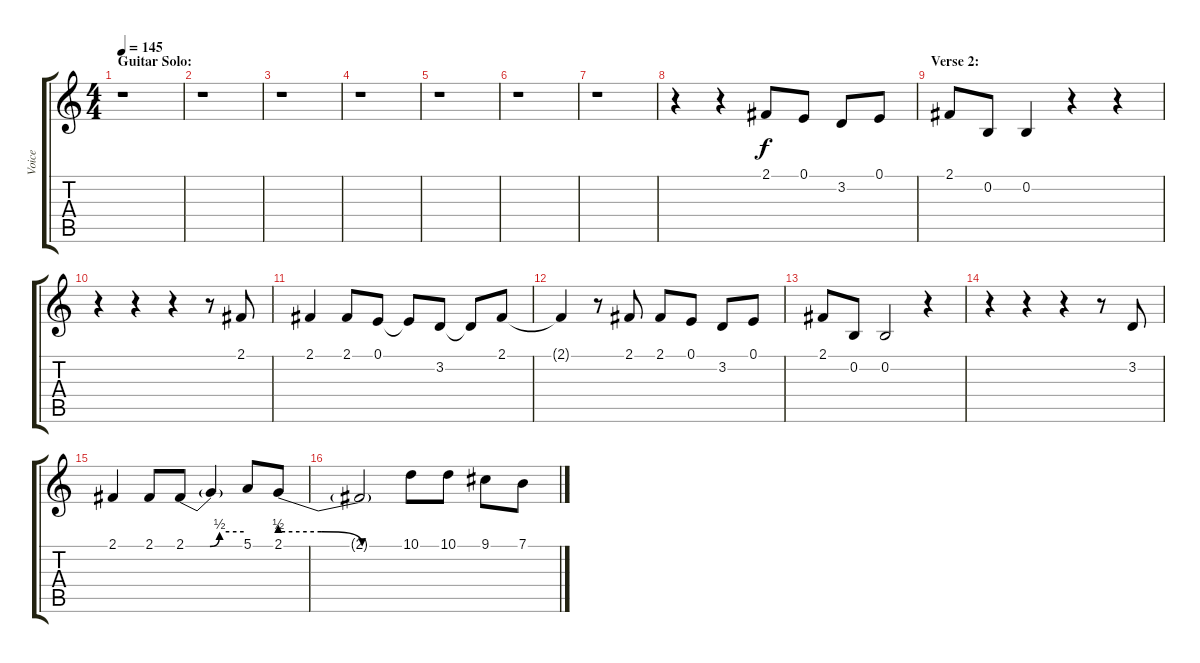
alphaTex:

\track ("Voice" "Voice") {instrument oboe}
\staff {score tabs}
\tuning (E4 B3 G3 D3 A2 E2) {hide}
\ts (4 4)
\section ("" "Guitar Solo:")
\tempo 145
\clef g2
\ks c
r.1{dy f} |
r.1 |
r.1 |
r.1 |
r.1 |
r.1 |
r.1 |
r.4 r.4 2.1.8 0.1.8 3.2.8 0.1.8 |
\section ("" "Verse 2:")
2.1.8 0.2.8 0.2.4 r.4 r.4 |
r.4 r.4 r.4 r.8 2.1.8 |
2.1.4 2.1.8 0.1.8 0.1{t}.8 3.2.8 3.2{t}.8 2.1.8 |
2.1{t}.4 r.8 2.1.8 2.1.8 0.1.8 3.2.8 0.1.8 |
2.1.8 0.2.8 0.2.2 r.4 |
r.4 r.4 r.4 r.8 3.2.8 |
2.1.4 2.1.8 2.1{be (custom 0 0 25 0 35 2 60 2)}.8 2.1{t}.4 5.1.8 2.1{be (custom 0 2 20 2 40 0 60 0)}.8 |
2.1{t}.2 10.1.8 10.1.8 9.1.8 7.1.8
